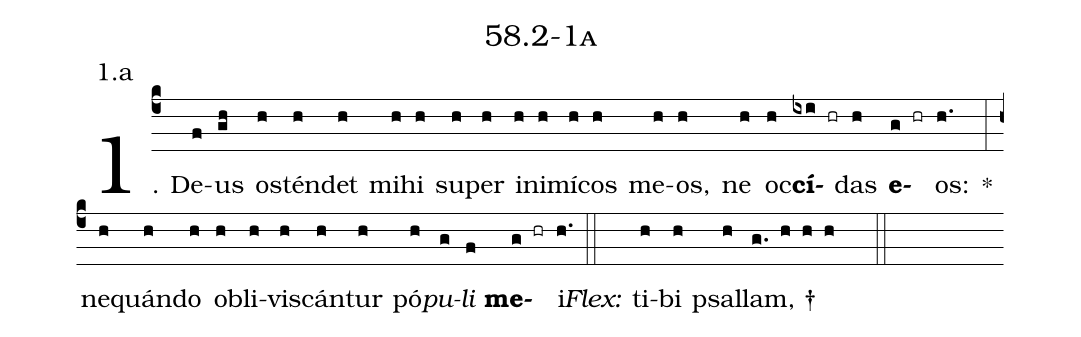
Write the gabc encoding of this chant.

name: 58.2-1a;
annotation: 1.a;
%%
(c4)1. De(f)us(gh) os(h)tén(h)det(h) mi(h)hi(h) su(h)per(h) in(h)i(h)mí(h)cos(h) me(h)os,(h) ne(h) oc(h)<b>cí</b>(ixi hr)das(h) <b>e</b>(g hr)os:(h.) *(:) ne(h)quán(h)do(h) ob(h)li(h)vis(h)cán(h)tur(h) pó(h)<i>pu</i>(g)<i>li</i>(f) <b>me</b>(g hr)i.(h.) (::)
<i>Flex:</i>()  ti(h)bi(h) psal(h)lam, †(g. h h h  ::)
